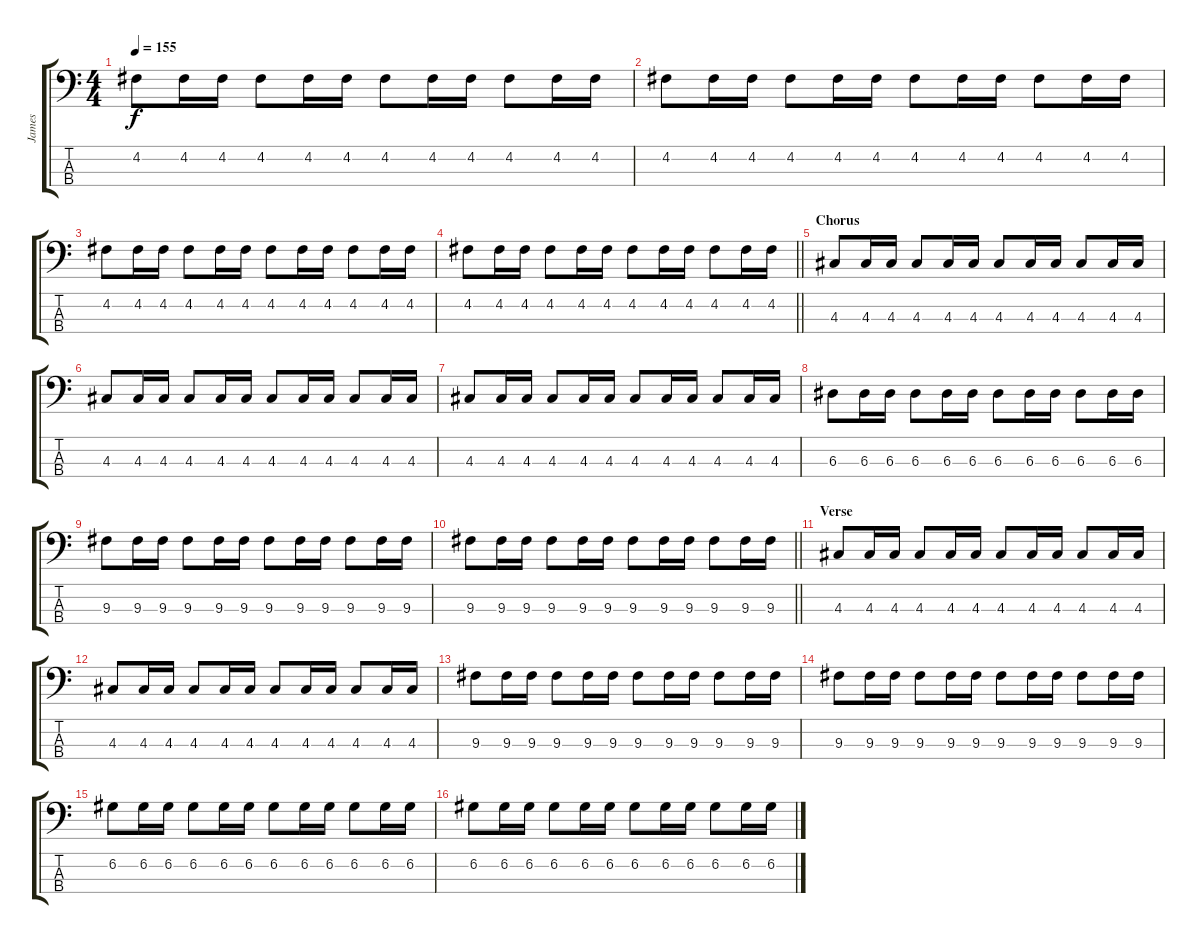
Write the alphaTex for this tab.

\track ("James" "James") {instrument electricbassfinger}
\staff {score tabs}
\tuning (G2 D2 A1 E1) {hide}
\ts (4 4)
\tempo 155
\clef f4
\ks c
4.2.8{dy f} 4.2.16 4.2.16 4.2.8 4.2.16 4.2.16 4.2.8 4.2.16 4.2.16 4.2.8 4.2.16 4.2.16 |
4.2.8 4.2.16 4.2.16 4.2.8 4.2.16 4.2.16 4.2.8 4.2.16 4.2.16 4.2.8 4.2.16 4.2.16 |
4.2.8 4.2.16 4.2.16 4.2.8 4.2.16 4.2.16 4.2.8 4.2.16 4.2.16 4.2.8 4.2.16 4.2.16 |
\barLineRight lightlight
4.2.8 4.2.16 4.2.16 4.2.8 4.2.16 4.2.16 4.2.8 4.2.16 4.2.16 4.2.8 4.2.16 4.2.16 |
\section ("" "Chorus")
4.3.8 4.3.16 4.3.16 4.3.8 4.3.16 4.3.16 4.3.8 4.3.16 4.3.16 4.3.8 4.3.16 4.3.16 |
4.3.8 4.3.16 4.3.16 4.3.8 4.3.16 4.3.16 4.3.8 4.3.16 4.3.16 4.3.8 4.3.16 4.3.16 |
4.3.8 4.3.16 4.3.16 4.3.8 4.3.16 4.3.16 4.3.8 4.3.16 4.3.16 4.3.8 4.3.16 4.3.16 |
6.3.8 6.3.16 6.3.16 6.3.8 6.3.16 6.3.16 6.3.8 6.3.16 6.3.16 6.3.8 6.3.16 6.3.16 |
9.3.8 9.3.16 9.3.16 9.3.8 9.3.16 9.3.16 9.3.8 9.3.16 9.3.16 9.3.8 9.3.16 9.3.16 |
\barLineRight lightlight
9.3.8 9.3.16 9.3.16 9.3.8 9.3.16 9.3.16 9.3.8 9.3.16 9.3.16 9.3.8 9.3.16 9.3.16 |
\section ("" "Verse")
4.3.8 4.3.16 4.3.16 4.3.8 4.3.16 4.3.16 4.3.8 4.3.16 4.3.16 4.3.8 4.3.16 4.3.16 |
4.3.8 4.3.16 4.3.16 4.3.8 4.3.16 4.3.16 4.3.8 4.3.16 4.3.16 4.3.8 4.3.16 4.3.16 |
9.3.8 9.3.16 9.3.16 9.3.8 9.3.16 9.3.16 9.3.8 9.3.16 9.3.16 9.3.8 9.3.16 9.3.16 |
9.3.8 9.3.16 9.3.16 9.3.8 9.3.16 9.3.16 9.3.8 9.3.16 9.3.16 9.3.8 9.3.16 9.3.16 |
6.2.8 6.2.16 6.2.16 6.2.8 6.2.16 6.2.16 6.2.8 6.2.16 6.2.16 6.2.8 6.2.16 6.2.16 |
6.2.8 6.2.16 6.2.16 6.2.8 6.2.16 6.2.16 6.2.8 6.2.16 6.2.16 6.2.8 6.2.16 6.2.16
